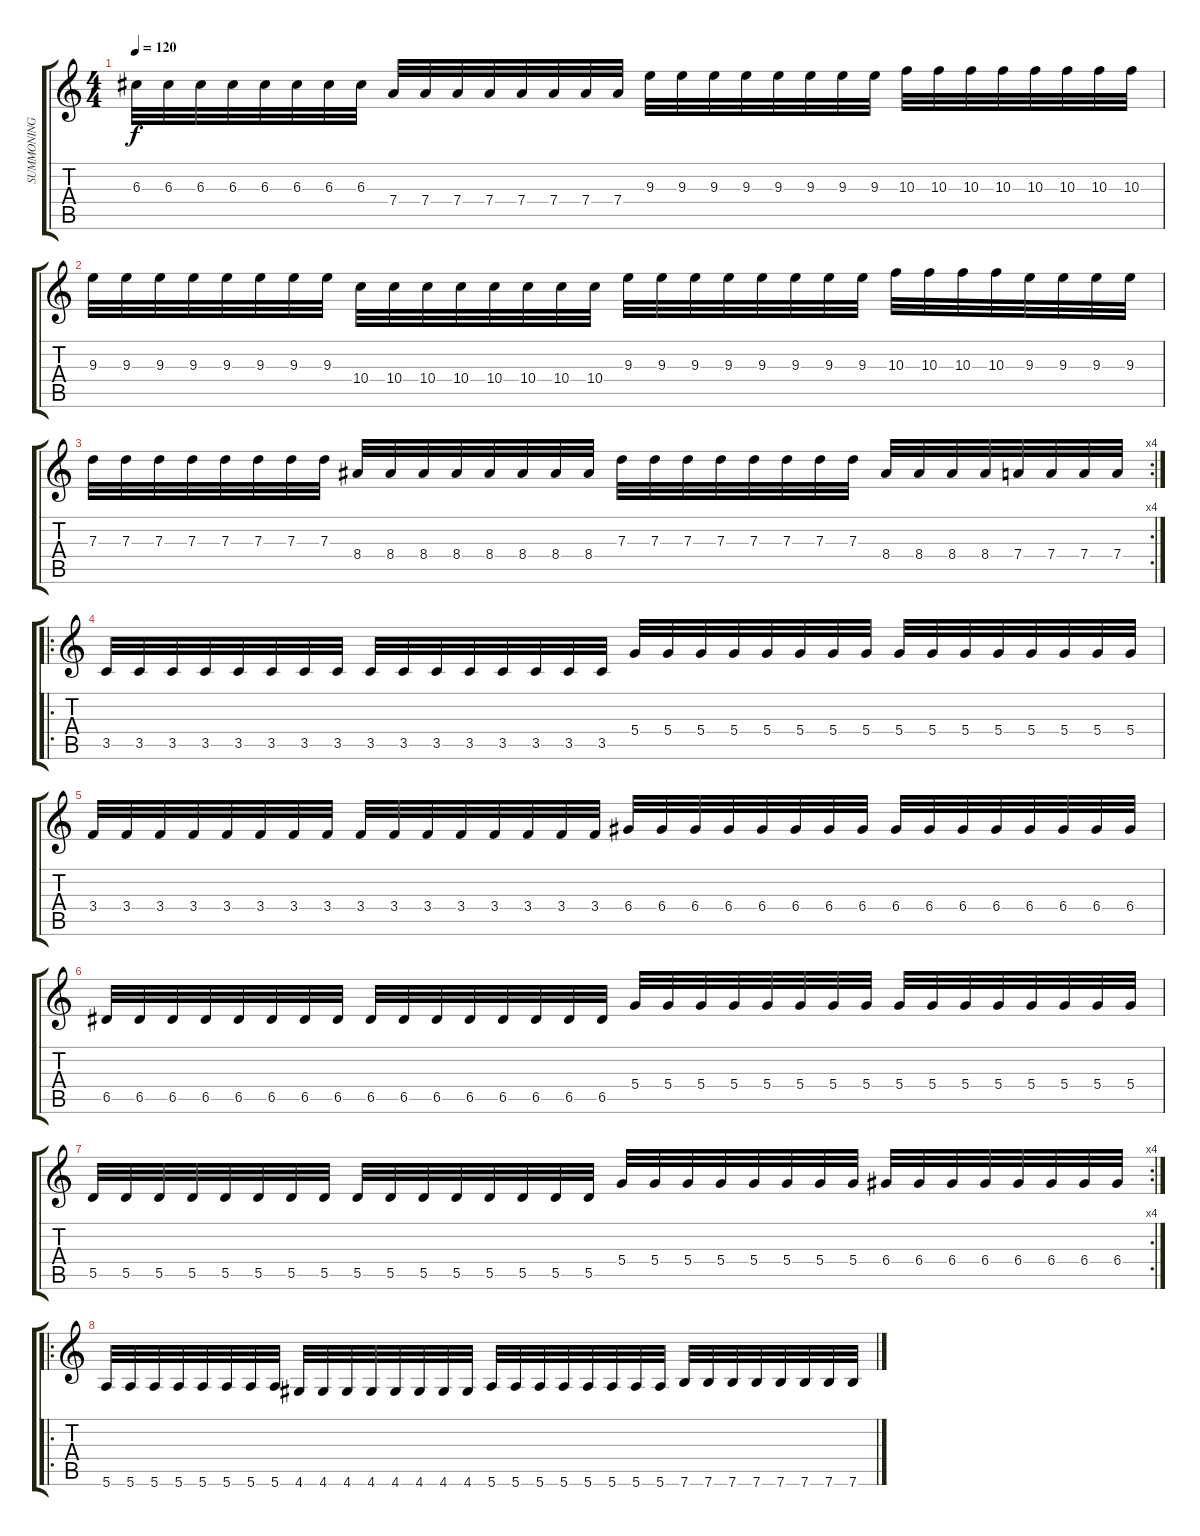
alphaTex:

\track ("SUMMONING" "SUMMONING") {instrument distortionguitar}
\staff {score tabs}
\tuning (E4 B3 G3 D3 A2 E2) {hide}
\ts (4 4)
\tempo 120
\clef g2
\ks c
6.3.32{dy f} 6.3.32 6.3.32 6.3.32 6.3.32 6.3.32 6.3.32 6.3.32 7.4.32 7.4.32 7.4.32 7.4.32 7.4.32 7.4.32 7.4.32 7.4.32 9.3.32 9.3.32 9.3.32 9.3.32 9.3.32 9.3.32 9.3.32 9.3.32 10.3.32 10.3.32 10.3.32 10.3.32 10.3.32 10.3.32 10.3.32 10.3.32 |
9.3.32 9.3.32 9.3.32 9.3.32 9.3.32 9.3.32 9.3.32 9.3.32 10.4.32 10.4.32 10.4.32 10.4.32 10.4.32 10.4.32 10.4.32 10.4.32 9.3.32 9.3.32 9.3.32 9.3.32 9.3.32 9.3.32 9.3.32 9.3.32 10.3.32 10.3.32 10.3.32 10.3.32 9.3.32 9.3.32 9.3.32 9.3.32 |
\rc 4
7.3.32 7.3.32 7.3.32 7.3.32 7.3.32 7.3.32 7.3.32 7.3.32 8.4.32 8.4.32 8.4.32 8.4.32 8.4.32 8.4.32 8.4.32 8.4.32 7.3.32 7.3.32 7.3.32 7.3.32 7.3.32 7.3.32 7.3.32 7.3.32 8.4.32 8.4.32 8.4.32 8.4.32 7.4.32 7.4.32 7.4.32 7.4.32 |
\ro
3.5.32 3.5.32 3.5.32 3.5.32 3.5.32 3.5.32 3.5.32 3.5.32 3.5.32 3.5.32 3.5.32 3.5.32 3.5.32 3.5.32 3.5.32 3.5.32 5.4.32 5.4.32 5.4.32 5.4.32 5.4.32 5.4.32 5.4.32 5.4.32 5.4.32 5.4.32 5.4.32 5.4.32 5.4.32 5.4.32 5.4.32 5.4.32 |
3.4.32 3.4.32 3.4.32 3.4.32 3.4.32 3.4.32 3.4.32 3.4.32 3.4.32 3.4.32 3.4.32 3.4.32 3.4.32 3.4.32 3.4.32 3.4.32 6.4.32 6.4.32 6.4.32 6.4.32 6.4.32 6.4.32 6.4.32 6.4.32 6.4.32 6.4.32 6.4.32 6.4.32 6.4.32 6.4.32 6.4.32 6.4.32 |
6.5.32 6.5.32 6.5.32 6.5.32 6.5.32 6.5.32 6.5.32 6.5.32 6.5.32 6.5.32 6.5.32 6.5.32 6.5.32 6.5.32 6.5.32 6.5.32 5.4.32 5.4.32 5.4.32 5.4.32 5.4.32 5.4.32 5.4.32 5.4.32 5.4.32 5.4.32 5.4.32 5.4.32 5.4.32 5.4.32 5.4.32 5.4.32 |
\rc 4
5.5.32 5.5.32 5.5.32 5.5.32 5.5.32 5.5.32 5.5.32 5.5.32 5.5.32 5.5.32 5.5.32 5.5.32 5.5.32 5.5.32 5.5.32 5.5.32 5.4.32 5.4.32 5.4.32 5.4.32 5.4.32 5.4.32 5.4.32 5.4.32 6.4.32 6.4.32 6.4.32 6.4.32 6.4.32 6.4.32 6.4.32 6.4.32 |
\ro
5.6.32 5.6.32 5.6.32 5.6.32 5.6.32 5.6.32 5.6.32 5.6.32 4.6.32 4.6.32 4.6.32 4.6.32 4.6.32 4.6.32 4.6.32 4.6.32 5.6.32 5.6.32 5.6.32 5.6.32 5.6.32 5.6.32 5.6.32 5.6.32 7.6.32 7.6.32 7.6.32 7.6.32 7.6.32 7.6.32 7.6.32 7.6.32
